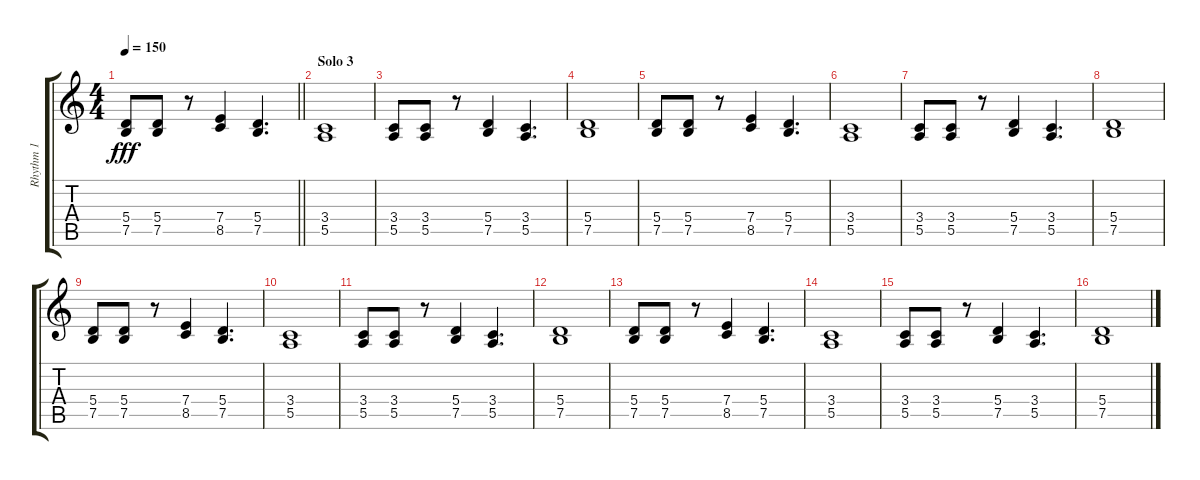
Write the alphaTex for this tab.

\track ("Rhythm 1" "Rhythm 1") {instrument distortionguitar}
\staff {score tabs}
\tuning (B3 Gb3 D3 A2 E2 B1) {hide}
\ts (4 4)
\tempo 150
\clef g2
\barLineRight lightlight
\ks c
(5.4 7.5).8{dy fff} (5.4 7.5).8 r.8 (7.4 8.5).4 (5.4 7.5).4{d} |
\section ("" "Solo 3")
(3.4 5.5).1{volume 10} |
(3.4 5.5).8 (3.4 5.5).8 r.8 (5.4 7.5).4 (3.4 5.5).4{d} |
(5.4 7.5).1 |
(5.4 7.5).8 (5.4 7.5).8 r.8 (7.4 8.5).4 (5.4 7.5).4{d} |
(3.4 5.5).1 |
(3.4 5.5).8 (3.4 5.5).8 r.8 (5.4 7.5).4 (3.4 5.5).4{d} |
(5.4 7.5).1 |
(5.4 7.5).8 (5.4 7.5).8 r.8 (7.4 8.5).4 (5.4 7.5).4{d} |
(3.4 5.5).1 |
(3.4 5.5).8 (3.4 5.5).8 r.8 (5.4 7.5).4 (3.4 5.5).4{d} |
(5.4 7.5).1 |
(5.4 7.5).8 (5.4 7.5).8 r.8 (7.4 8.5).4 (5.4 7.5).4{d} |
(3.4 5.5).1 |
(3.4 5.5).8 (3.4 5.5).8 r.8 (5.4 7.5).4 (3.4 5.5).4{d} |
(5.4 7.5).1
